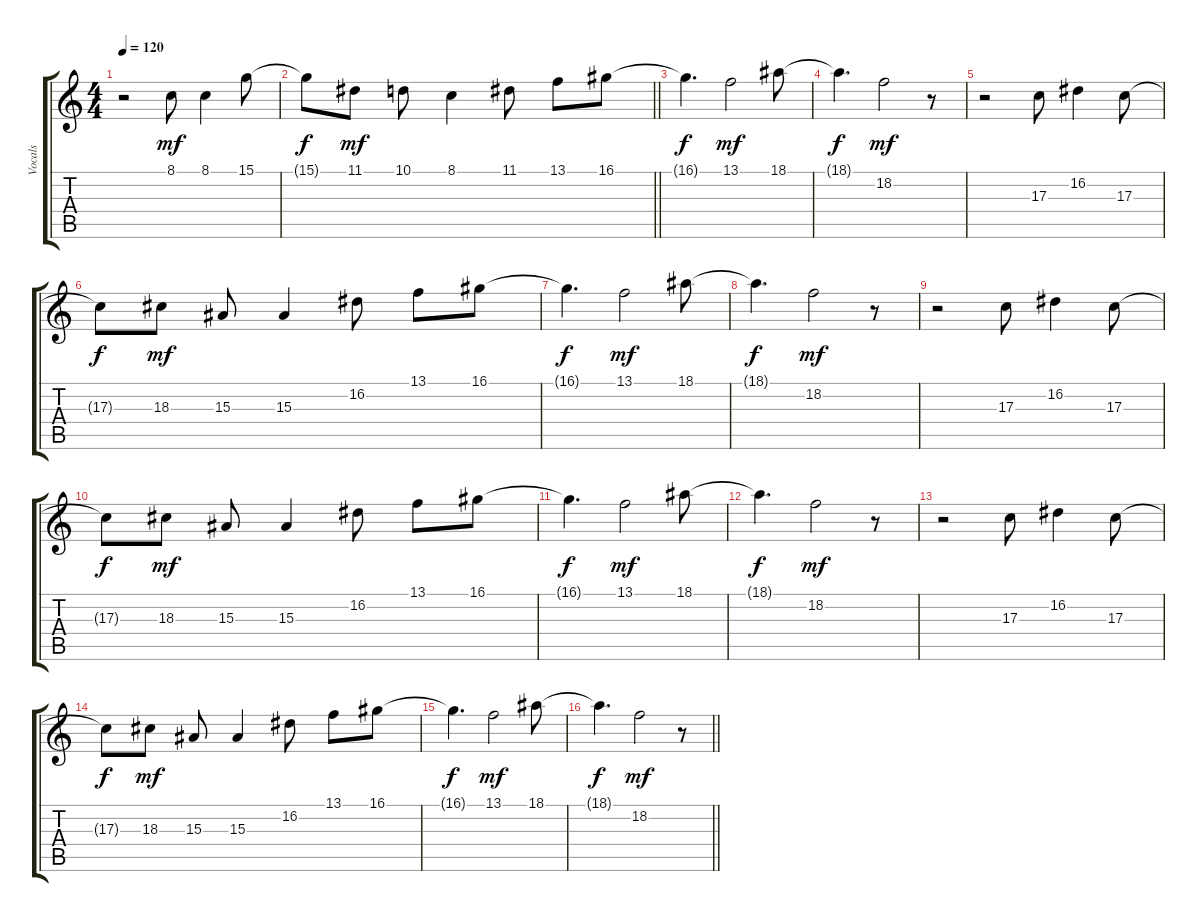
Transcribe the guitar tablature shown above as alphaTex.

\track ("Vocals" "Vocals") {instrument oboe}
\staff {score tabs}
\tuning (E4 B3 G3 D3 A2 E2) {hide}
\ts (4 4)
\tempo 120
\clef g2
\ks c
r.2{dy f} 8.1.8{dy mf} 8.1.4 15.1.8 |
\barLineRight lightlight
15.1{t}.8{dy f} 11.1.8{dy mf} 10.1.8 8.1.4 11.1.8 13.1.8 16.1.8 |
16.1{t}.4{d dy f} 13.1.2{dy mf} 18.1.8 |
18.1{t}.4{d dy f} 18.2.2{dy mf} r.8 |
r.2 17.3.8 16.2.4 17.3.8 |
17.3{t}.8{dy f} 18.3.8{dy mf} 15.3.8 15.3.4 16.2.8 13.1.8 16.1.8 |
16.1{t}.4{d dy f} 13.1.2{dy mf} 18.1.8 |
18.1{t}.4{d dy f} 18.2.2{dy mf} r.8 |
r.2 17.3.8 16.2.4 17.3.8 |
17.3{t}.8{dy f} 18.3.8{dy mf} 15.3.8 15.3.4 16.2.8 13.1.8 16.1.8 |
16.1{t}.4{d dy f} 13.1.2{dy mf} 18.1.8 |
18.1{t}.4{d dy f} 18.2.2{dy mf} r.8 |
r.2 17.3.8 16.2.4 17.3.8 |
17.3{t}.8{dy f} 18.3.8{dy mf} 15.3.8 15.3.4 16.2.8 13.1.8 16.1.8 |
16.1{t}.4{d dy f} 13.1.2{dy mf} 18.1.8 |
\barLineRight lightlight
18.1{t}.4{d dy f} 18.2.2{dy mf} r.8
